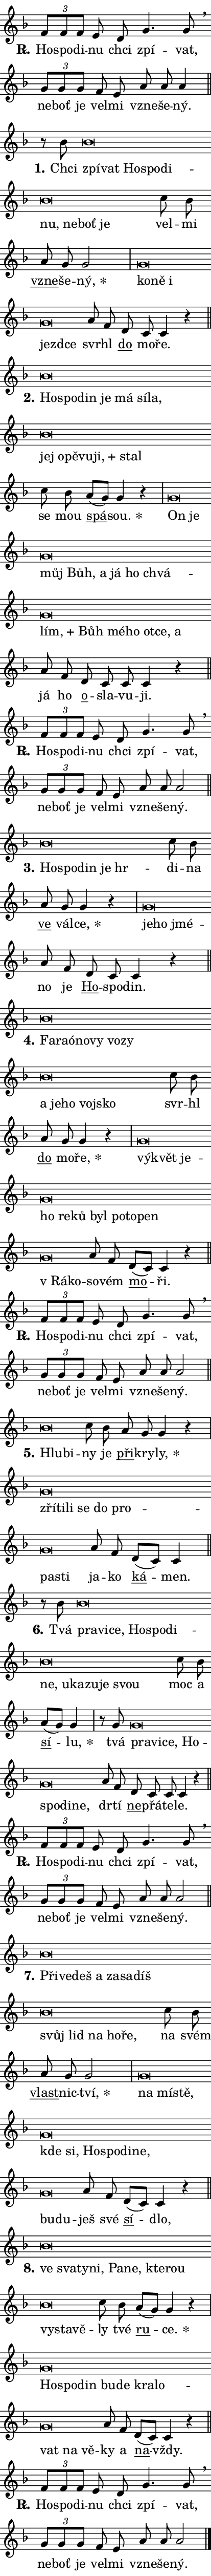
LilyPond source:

\version "2.22.1"
\header { tagline = "" }
\paper {
  indent = 0\cm
  top-margin = 0\cm
  right-margin = 0\cm
  bottom-margin = 0\cm
  left-margin = 0\cm
  paper-width = 7\cm
  page-breaking = #ly:one-page-breaking
  system-system-spacing.basic-distance = #11
  score-system-spacing.basic-distance = #11
  ragged-last = ##f
}


%% Author: Thomas Morley
%% https://lists.gnu.org/archive/html/lilypond-user/2020-05/msg00002.html
#(define (line-position grob)
"Returns position of @var[grob} in current system:
   @code{'start}, if at first time-step
   @code{'end}, if at last time-step
   @code{'middle} otherwise
"
  (let* ((col (ly:item-get-column grob))
         (ln (ly:grob-object col 'left-neighbor))
         (rn (ly:grob-object col 'right-neighbor))
         (col-to-check-left (if (ly:grob? ln) ln col))
         (col-to-check-right (if (ly:grob? rn) rn col))
         (break-dir-left
           (and
             (ly:grob-property col-to-check-left 'non-musical #f)
             (ly:item-break-dir col-to-check-left)))
         (break-dir-right
           (and
             (ly:grob-property col-to-check-right 'non-musical #f)
             (ly:item-break-dir col-to-check-right))))
        (cond ((eqv? 1 break-dir-left) 'start)
              ((eqv? -1 break-dir-right) 'end)
              (else 'middle))))

#(define (tranparent-at-line-position vctor)
  (lambda (grob)
  "Relying on @code{line-position} select the relevant enry from @var{vctor}.
Used to determine transparency,"
    (case (line-position grob)
      ((end) (not (vector-ref vctor 0)))
      ((middle) (not (vector-ref vctor 1)))
      ((start) (not (vector-ref vctor 2))))))

noteHeadBreakVisibility =
#(define-music-function (break-visibility)(vector?)
"Makes @code{NoteHead}s transparent relying on @var{break-visibility}"
#{
  \override NoteHead.transparent =
    #(tranparent-at-line-position break-visibility)
#})

#(define delete-ledgers-for-transparent-note-heads
  (lambda (grob)
    "Reads whether a @code{NoteHead} is transparent.
If so this @code{NoteHead} is removed from @code{'note-heads} from
@var{grob}, which is supposed to be @code{LedgerLineSpanner}.
As a result ledgers are not printed for this @code{NoteHead}"
    (let* ((nhds-array (ly:grob-object grob 'note-heads))
           (nhds-list
             (if (ly:grob-array? nhds-array)
                 (ly:grob-array->list nhds-array)
                 '()))
           ;; Relies on the transparent-property being done before
           ;; Staff.LedgerLineSpanner.after-line-breaking is executed.
           ;; This is fragile ...
           (to-keep
             (remove
               (lambda (nhd)
                 (ly:grob-property nhd 'transparent #f))
               nhds-list)))
      ;; TODO find a better method to iterate over grob-arrays, similiar
      ;; to filter/remove etc for lists
      ;; For now rebuilt from scratch
      (set! (ly:grob-object grob 'note-heads)  '())
      (for-each
        (lambda (nhd)
          (ly:pointer-group-interface::add-grob grob 'note-heads nhd))
        to-keep))))

hideNotes = {
  \noteHeadBreakVisibility #begin-of-line-visible
}
unHideNotes = {
  \noteHeadBreakVisibility #all-visible
}

% work-around for resetting accidentals
% https://lilypond.org/doc/v2.23/Documentation/notation/displaying-rhythms#unmetered-music
cadenzaMeasure = {
  \cadenzaOff
  \partial 1024 s1024
  \cadenzaOn
}

#(define-markup-command (accent layout props text) (markup?)
  "Underline accented syllable"
  (interpret-markup layout props
    #{\markup \override #'(offset . 4.3) \underline { #text }#}))

responsum = \markup \concat {
  "R" \hspace #-1.05 \path #0.1 #'((moveto 0 0.07) (lineto 0.9 0.8)) \hspace #0.05 "."
}

\layout {
    \context {
        \Staff
        \remove "Time_signature_engraver"
        \override LedgerLineSpanner.after-line-breaking = #delete-ledgers-for-transparent-note-heads
    }
    \context {
        \Voice {
            \override NoteHead.output-attributes = #'((class . "notehead"))
            \override Hairpin.height = #0.55
        }
    }
    \context {
        \Lyrics {
            \override StanzaNumber.output-attributes = #'((class . "stanzanumber"))
            \override LyricSpace.minimum-distance = #0.9
            \override LyricText.font-name = #"TeX Gyre Schola"
            \override LyricText.font-size = 1
            \override StanzaNumber.font-name = #"TeX Gyre Schola Bold"
            \override StanzaNumber.font-size = 1
        }
    }
}

% magnetic-lyrics.ily
%
%   written by
%     Jean Abou Samra <jean@abou-samra.fr>
%     Werner Lemberg <wl@gnu.org>
%
%   adapted by
%     Jiri Hon <jiri.hon@gmail.com>
%
% Version 2022-Apr-15

% https://www.mail-archive.com/lilypond-user@gnu.org/msg149350.html

#(define (Left_hyphen_pointer_engraver context)
   "Collect syllable-hyphen-syllable occurrences in lyrics and store
them in properties.  This engraver only looks to the left.  For
example, if the lyrics input is @code{foo -- bar}, it does the
following.

@itemize @bullet
@item
Set the @code{text} property of the @code{LyricHyphen} grob between
@q{foo} and @q{bar} to @code{foo}.

@item
Set the @code{left-hyphen} property of the @code{LyricText} grob with
text @q{foo} to the @code{LyricHyphen} grob between @q{foo} and
@q{bar}.
@end itemize

Use this auxiliary engraver in combination with the
@code{lyric-@/text::@/apply-@/magnetic-@/offset!} hook."
   (let ((hyphen #f)
         (text #f))
     (make-engraver
      (acknowledgers
       ((lyric-syllable-interface engraver grob source-engraver)
        (set! text grob)))
      (end-acknowledgers
       ((lyric-hyphen-interface engraver grob source-engraver)
        ;(when (not (grob::has-interface grob 'lyric-space-interface))
          (set! hyphen grob)));)
      ((stop-translation-timestep engraver)
       (when (and text hyphen)
         (ly:grob-set-object! text 'left-hyphen hyphen))
       (set! text #f)
       (set! hyphen #f)))))

#(define (lyric-text::apply-magnetic-offset! grob)
   "If the space between two syllables is less than the value in
property @code{LyricText@/.details@/.squash-threshold}, move the right
syllable to the left so that it gets concatenated with the left
syllable.

Use this function as a hook for
@code{LyricText@/.after-@/line-@/breaking} if the
@code{Left_@/hyphen_@/pointer_@/engraver} is active."
   (let ((hyphen (ly:grob-object grob 'left-hyphen #f)))
     (when hyphen
       (let ((left-text (ly:spanner-bound hyphen LEFT)))
         (when (grob::has-interface left-text 'lyric-syllable-interface)
           (let* ((common (ly:grob-common-refpoint grob left-text X))
                  (this-x-ext (ly:grob-extent grob common X))
                  (left-x-ext
                   (begin
                     ;; Trigger magnetism for left-text.
                     (ly:grob-property left-text 'after-line-breaking)
                     (ly:grob-extent left-text common X)))
                  ;; `delta` is the gap width between two syllables.
                  (delta (- (interval-start this-x-ext)
                            (interval-end left-x-ext)))
                  (details (ly:grob-property grob 'details))
                  (threshold (assoc-get 'squash-threshold details 0.2)))
             (when (< delta threshold)
               (let* (;; We have to manipulate the input text so that
                      ;; ligatures crossing syllable boundaries are not
                      ;; disabled.  For languages based on the Latin
                      ;; script this is essentially a beautification.
                      ;; However, for non-Western scripts it can be a
                      ;; necessity.
                      (lt (ly:grob-property left-text 'text))
                      (rt (ly:grob-property grob 'text))
                      (is-space (grob::has-interface hyphen 'lyric-space-interface))
                      (space (if is-space " " ""))
                      (space-markup (grob-interpret-markup grob " "))
                      (space-size (interval-length (ly:stencil-extent space-markup X)))
                      (extra-delta (if is-space space-size 0))
                      ;; Append new syllable.
                      (ltrt-space (if (and (string? lt) (string? rt))
                                (string-append lt space rt)
                                (make-concat-markup (list lt space rt))))
                      ;; Right-align `ltrt` to the right side.
                      (ltrt-space-markup (grob-interpret-markup
                               grob
                               (make-translate-markup
                                (cons (interval-length this-x-ext) 0)
                                (make-right-align-markup ltrt-space)))))
                 (begin
                   ;; Don't print `left-text`.
                   (ly:grob-set-property! left-text 'stencil #f)
                   ;; Set text and stencil (which holds all collected
                   ;; syllables so far) and shift it to the left.
                   (ly:grob-set-property! grob 'text ltrt-space)
                   (ly:grob-set-property! grob 'stencil ltrt-space-markup)
                   (ly:grob-translate-axis! grob (- (- delta extra-delta)) X))))))))))


#(define (lyric-hyphen::displace-bounds-first grob)
   ;; Make very sure this callback isn't triggered too early.
   (let ((left (ly:spanner-bound grob LEFT))
         (right (ly:spanner-bound grob RIGHT)))
     (ly:grob-property left 'after-line-breaking)
     (ly:grob-property right 'after-line-breaking)
     (ly:lyric-hyphen::print grob)))

squashThreshold = #0.4

\layout {
  \context {
    \Lyrics
    \consists #Left_hyphen_pointer_engraver
    \override LyricText.after-line-breaking =
      #lyric-text::apply-magnetic-offset!
    \override LyricHyphen.stencil = #lyric-hyphen::displace-bounds-first
    \override LyricText.details.squash-threshold = \squashThreshold
    \override LyricHyphen.minimum-distance = 0
    \override LyricHyphen.minimum-length = \squashThreshold
  }
}

squash = \override LyricText.details.squash-threshold = 9999
unSquash = \override LyricText.details.squash-threshold = \squashThreshold

left = \override LyricText.self-alignment-X = #LEFT
unLeft = \revert LyricText.self-alignment-X

starOffset = #(lambda (grob) 
                (let ((x_offset (ly:self-alignment-interface::aligned-on-x-parent grob)))
                  (if (= x_offset 0) 0 (+ x_offset 1.2))))

star = #(define-music-function (syllable)(string?)
"Append star separator at the end of a syllable"
#{
  \once \override LyricText.X-offset = #starOffset
  \lyricmode { \markup {
    #syllable
    \override #'((font-name . "TeX Gyre Schola Bold")) \hspace #0.2 \lower #0.65 \larger "*"
  } }
#})

starAccent = #(define-music-function (syllable)(string?)
"Append star separator at the end of a syllable and make accent"
#{
  \once \override LyricText.X-offset = #starOffset
  \lyricmode { \markup {
    \accent #syllable
    \override #'((font-name . "TeX Gyre Schola Bold")) \hspace #0.2 \lower #0.65 \larger "*"
  } }
#})

breath = #(define-music-function (syllable)(string?)
"Append breathing indicator at the end of a syllable"
#{
  \lyricmode { \markup { #syllable "+" } }
#})

optionalBreath = #(define-music-function (syllable)(string?)
"Append optional breathing indicator at the end of a syllable"
#{
  \lyricmode { \markup { #syllable "(+)" } }
#})


\score {
    <<
        \new Voice = "melody" { \cadenzaOn \key f \major \relative { \tuplet 3/2 { f'8[ f f] } e d g4. g8 \breathe \bar "" \tuplet 3/2 { g[ g g] } \bar "" f e \bar "" a a a4 \cadenzaMeasure \bar "||" \break }
\relative { r8 bes' bes\breve*1/16 \hideNotes \breve*1/16 \bar "" \breve*1/16 \bar "" \breve*1/16 \bar "" \breve*1/16 \bar "" \breve*1/16 \bar "" \breve*1/16 \bar "" \breve*1/16 \breve*1/16 \bar "" \unHideNotes c8 bes \bar "" a g g2 \cadenzaMeasure \bar "|" g\breve*1/16 \hideNotes \breve*1/16 \bar "" \breve*1/16 \bar "" \breve*1/16 \breve*1/16 \bar "" \unHideNotes a8 f \bar "" d c c4 r \cadenzaMeasure \bar "||" \break }
\relative { bes'\breve*1/16 \hideNotes \breve*1/16 \bar "" \breve*1/16 \bar "" \breve*1/16 \bar "" \breve*1/16 \bar "" \breve*1/16 \bar "" \breve*1/16 \bar "" \breve*1/16 \bar "" \breve*1/16 \bar "" \breve*1/16 \bar "" \breve*1/16 \bar "" \breve*1/16 \breve*1/16 \bar "" \unHideNotes c8 bes \bar "" a[( g)] g4 r \cadenzaMeasure \bar "|" g\breve*1/16 \hideNotes \breve*1/16 \bar "" \breve*1/16 \bar "" \breve*1/16 \bar "" \breve*1/16 \bar "" \breve*1/16 \bar "" \breve*1/16 \bar "" \breve*1/16 \bar "" \breve*1/16 \bar "" \breve*1/16 \bar "" \breve*1/16 \bar "" \breve*1/16 \bar "" \breve*1/16 \bar "" \breve*1/16 \breve*1/16 \bar "" \unHideNotes a8 f \bar "" d c c c4 r \cadenzaMeasure \bar "||" \break }
\relative { \tuplet 3/2 { f'8[ f f] } e d g4. g8 \breathe \bar "" \tuplet 3/2 { g[ g g] } \bar "" f e \bar "" a a a2 \cadenzaMeasure \bar "||" \break }
\relative { bes'\breve*1/16 \hideNotes \breve*1/16 \bar "" \breve*1/16 \bar "" \breve*1/16 \breve*1/16 \bar "" \unHideNotes c8 bes \bar "" a g g4 r \cadenzaMeasure \bar "|" g\breve*1/16 \hideNotes \breve*1/16 \breve*1/16 \bar "" \unHideNotes a8 f \bar "" d c c4 r \cadenzaMeasure \bar "||" \break }
\relative { bes'\breve*1/16 \hideNotes \breve*1/16 \bar "" \breve*1/16 \bar "" \breve*1/16 \bar "" \breve*1/16 \bar "" \breve*1/16 \bar "" \breve*1/16 \bar "" \breve*1/16 \bar "" \breve*1/16 \bar "" \breve*1/16 \breve*1/16 \bar "" \unHideNotes c8 bes \bar "" a g g4 r \cadenzaMeasure \bar "|" g\breve*1/16 \hideNotes \breve*1/16 \bar "" \breve*1/16 \bar "" \breve*1/16 \bar "" \breve*1/16 \bar "" \breve*1/16 \bar "" \breve*1/16 \bar "" \breve*1/16 \bar "" \breve*1/16 \bar "" \breve*1/16 \bar "" \breve*1/16 \breve*1/16 \bar "" \unHideNotes a8 f \bar "" d[( c)] c4 r \cadenzaMeasure \bar "||" \break }
\relative { \tuplet 3/2 { f'8[ f f] } e d g4. g8 \breathe \bar "" \tuplet 3/2 { g[ g g] } \bar "" f e \bar "" a a a2 \cadenzaMeasure \bar "||" \break }
\relative { bes'\breve*1/16 \hideNotes \breve*1/16 \bar "" \unHideNotes c8 bes \bar "" a g g4 r \cadenzaMeasure \bar "|" g\breve*1/16 \hideNotes \breve*1/16 \bar "" \breve*1/16 \bar "" \breve*1/16 \bar "" \breve*1/16 \bar "" \breve*1/16 \bar "" \breve*1/16 \breve*1/16 \bar "" \unHideNotes a8 f \bar "" d[( c)] c4 \cadenzaMeasure \bar "||" \break }
\relative { r8 bes' bes\breve*1/16 \hideNotes \breve*1/16 \bar "" \breve*1/16 \bar "" \breve*1/16 \bar "" \breve*1/16 \bar "" \breve*1/16 \bar "" \breve*1/16 \bar "" \breve*1/16 \bar "" \breve*1/16 \bar "" \breve*1/16 \bar "" \breve*1/16 \breve*1/16 \bar "" \unHideNotes c8 bes \bar "" a[( g)] g4 \cadenzaMeasure \bar "|" r8 g g\breve*1/16 \hideNotes \breve*1/16 \bar "" \breve*1/16 \bar "" \breve*1/16 \bar "" \breve*1/16 \bar "" \breve*1/16 \breve*1/16 \bar "" \unHideNotes a8 f \bar "" d c c c4 r \cadenzaMeasure \bar "||" \break }
\relative { \tuplet 3/2 { f'8[ f f] } e d g4. g8 \breathe \bar "" \tuplet 3/2 { g[ g g] } \bar "" f e \bar "" a a a2 \cadenzaMeasure \bar "||" \break }
\relative { bes'\breve*1/16 \hideNotes \breve*1/16 \bar "" \breve*1/16 \bar "" \breve*1/16 \bar "" \breve*1/16 \bar "" \breve*1/16 \bar "" \breve*1/16 \bar "" \breve*1/16 \bar "" \breve*1/16 \bar "" \breve*1/16 \bar "" \breve*1/16 \breve*1/16 \bar "" \unHideNotes c8 bes \bar "" a g g2 \cadenzaMeasure \bar "|" g\breve*1/16 \hideNotes \breve*1/16 \bar "" \breve*1/16 \bar "" \breve*1/16 \bar "" \breve*1/16 \bar "" \breve*1/16 \bar "" \breve*1/16 \bar "" \breve*1/16 \bar "" \breve*1/16 \bar "" \breve*1/16 \breve*1/16 \bar "" \unHideNotes a8 f \bar "" d[( c)] c4 r \cadenzaMeasure \bar "||" \break }
\relative { bes'\breve*1/16 \hideNotes \breve*1/16 \bar "" \breve*1/16 \bar "" \breve*1/16 \bar "" \breve*1/16 \bar "" \breve*1/16 \bar "" \breve*1/16 \bar "" \breve*1/16 \bar "" \breve*1/16 \bar "" \breve*1/16 \breve*1/16 \bar "" \unHideNotes c8 bes \bar "" a[( g)] g4 r \cadenzaMeasure \bar "|" g\breve*1/16 \hideNotes \breve*1/16 \bar "" \breve*1/16 \bar "" \breve*1/16 \bar "" \breve*1/16 \bar "" \breve*1/16 \bar "" \breve*1/16 \bar "" \breve*1/16 \bar "" \breve*1/16 \breve*1/16 \bar "" \unHideNotes a8 f \bar "" d[( c)] c4 r \cadenzaMeasure \bar "||" \break }
\relative { \tuplet 3/2 { f'8[ f f] } e d g4. g8 \breathe \bar "" \tuplet 3/2 { g[ g g] } \bar "" f e \bar "" a a a2 \cadenzaMeasure \bar "||" \break } \bar "|." }
        \new Lyrics \lyricsto "melody" { \lyricmode { \set stanza = \responsum
Ho -- spo -- di -- nu chci zpí -- vat, ne -- boť je vel -- mi vzne -- še -- ný.
\set stanza = "1."
Chci \left zpí -- \squash vat Ho -- spo -- di -- nu, ne -- boť je \unLeft \unSquash vel -- mi \markup \accent vzne -- še -- \star ný, \left ko -- \squash ně i jezd -- ce \unLeft \unSquash svr -- hl \markup \accent do mo -- ře.
\set stanza = "2."
\left Ho -- \squash spo -- din je má sí -- la, jej o -- pě -- vu -- \breath "ji," stal \unLeft \unSquash se mou \markup \accent spá -- \star sou. \left On \squash je můj Bůh, a já ho chvá -- \breath "lím," Bůh mé -- ho ot -- ce, a \unLeft \unSquash já ho \markup \accent o -- sla -- vu -- ji.
\set stanza = \responsum
Ho -- spo -- di -- nu chci zpí -- vat, ne -- boť je vel -- mi vzne -- še -- ný.
\set stanza = "3."
\left Ho -- \squash spo -- din je hr -- \unLeft \unSquash di -- na \markup \accent ve vál -- \star ce, \left je -- \squash ho jmé -- \unLeft \unSquash no je \markup \accent Ho -- spo -- din.
\set stanza = "4."
\left Fa -- \squash raó -- no -- vy vo -- zy a je -- ho voj -- sko \unLeft \unSquash svr -- hl \markup \accent do mo -- \star ře, \left vý -- \squash květ je -- ho re -- ků byl po -- to -- pen "v Rá" -- ko -- \unLeft \unSquash so -- vém \markup \accent mo -- ři.
\set stanza = \responsum
Ho -- spo -- di -- nu chci zpí -- vat, ne -- boť je vel -- mi vzne -- še -- ný.
\set stanza = "5."
\left Hlu -- \squash bi -- \unLeft \unSquash ny je \markup \accent při -- kry -- \star ly, \left zří -- \squash ti -- li se do pro -- pa -- sti \unLeft \unSquash ja -- ko \markup \accent ká -- men.
\set stanza = "6."
Tvá \left pra -- \squash vi -- ce, Ho -- spo -- di -- ne, u -- ka -- zu -- je svou \unLeft \unSquash moc a \markup \accent sí -- \star lu, tvá \left pra -- \squash vi -- ce, Ho -- spo -- di -- ne, \unLeft \unSquash dr -- tí \markup \accent ne -- přá -- te -- le.
\set stanza = \responsum
Ho -- spo -- di -- nu chci zpí -- vat, ne -- boť je vel -- mi vzne -- še -- ný.
\set stanza = "7."
\left Při -- \squash ve -- deš a za -- sa -- díš svůj lid na ho -- ře, \unLeft \unSquash na svém \markup \accent vlast -- nic -- \star tví, \left na \squash mí -- stě, kde si, Ho -- spo -- di -- ne, bu -- du -- \unLeft \unSquash ješ své \markup \accent sí -- dlo,
\set stanza = "8."
\left ve \squash sva -- ty -- ni, Pa -- ne, kte -- rou vy -- sta -- vě -- \unLeft \unSquash ly tvé \markup \accent ru -- \star ce. \left Ho -- \squash spo -- din bu -- de kra -- lo -- vat na vě -- \unLeft \unSquash ky a \markup \accent na -- vždy.
\set stanza = \responsum
Ho -- spo -- di -- nu chci zpí -- vat, ne -- boť je vel -- mi vzne -- še -- ný. } }
    >>
    \layout {}
}
